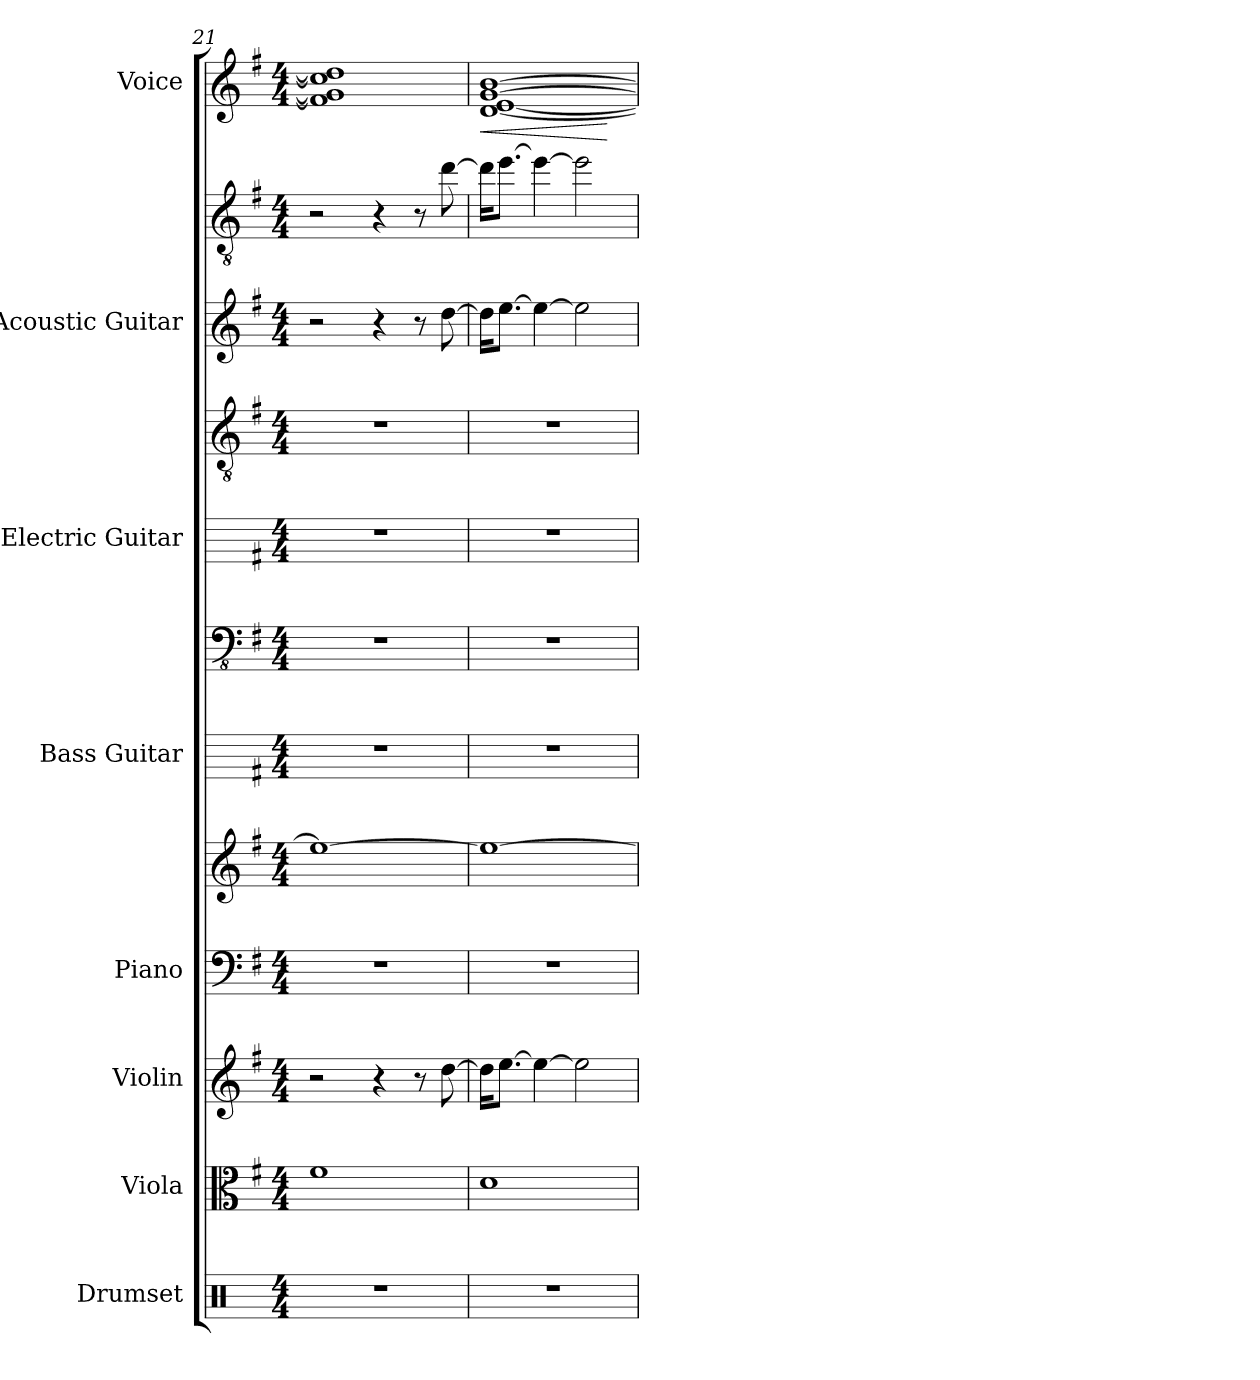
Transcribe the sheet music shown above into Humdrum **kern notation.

**kern	**kern	**kern	**kern	**kern	**kern	**kern	**kern	**kern	**kern	**kern	**kern	**dynam
*part8	*part7	*part6	*part5	*part5	*part4	*part4	*part3	*part3	*part2	*part2	*part1	*part1
*staff12	*staff11	*staff10	*staff9	*staff8	*staff7	*staff6	*staff5	*staff4	*staff3	*staff2	*staff1	*staff1
*I"Drumset	*I"Viola	*I"Violin	*I"Piano	*	*I"Bass Guitar	*	*I"Electric Guitar	*	*I"Acoustic Guitar	*	*I"Voice	*
*I'Drs.	*I'Vla.	*I'Vln.	*I'Pno.	*	*I'B. Guit.	*	*I'El. Guit.	*	*I'Guit.	*	*I'Vo.	*
*clefX	*clefC3	*clefG2	*clefF4	*clefG2	*	*clefFv4	*	*clefGv2	*	*clefGv2	*clefG2	*
*k[]	*k[f#]	*k[f#]	*k[f#]	*k[f#]	*k[f#]	*k[f#]	*k[f#]	*k[f#]	*k[f#]	*k[f#]	*k[f#]	*
*M4/4	*M4/4	*M4/4	*M4/4	*M4/4	*M4/4	*M4/4	*M4/4	*M4/4	*M4/4	*M4/4	*M4/4	*
=21	=21	=21	=21	=21	=21	=21	=21	=21	=21	=21	=21	=21
1r	1f#	2r	1r	1ee_	1r	1r	1r	1r	2r	2r	1fn] 1g] 1cc] 1dd]	.
.	.	4r	.	.	.	.	.	.	4r	4r	.	.
.	.	8r	.	.	.	.	.	.	8r	8r	.	.
.	.	[8dd\	.	.	.	.	.	.	[8dd\	[8dd\	.	.
=22	=22	=22	=22	=22	=22	=22	=22	=22	=22	=22	=22	=22
!	!	!	!	!	!	!	!	!	!	!	!	!LO:HP:b
1r	1d	16dd\KL]	1r	1ee_	1r	1r	1r	1r	16dd\KL]	16dd\KL]	[1d [1e [1g [1b	<
.	.	[8.ee\J	.	.	.	.	.	.	[8.ee\J	[8.ee\J	.	.
.	.	4ee\_	.	.	.	.	.	.	4ee\_	4ee\_	.	.
.	.	2ee\]	.	.	.	.	.	.	2ee\]	2ee\]	.	.
.	.	.	.	.	.	.	.	.	.	.	.	[
=	=	=	=	=	=	=	=	=	=	=	=	=
*-	*-	*-	*-	*-	*-	*-	*-	*-	*-	*-	*-	*-
